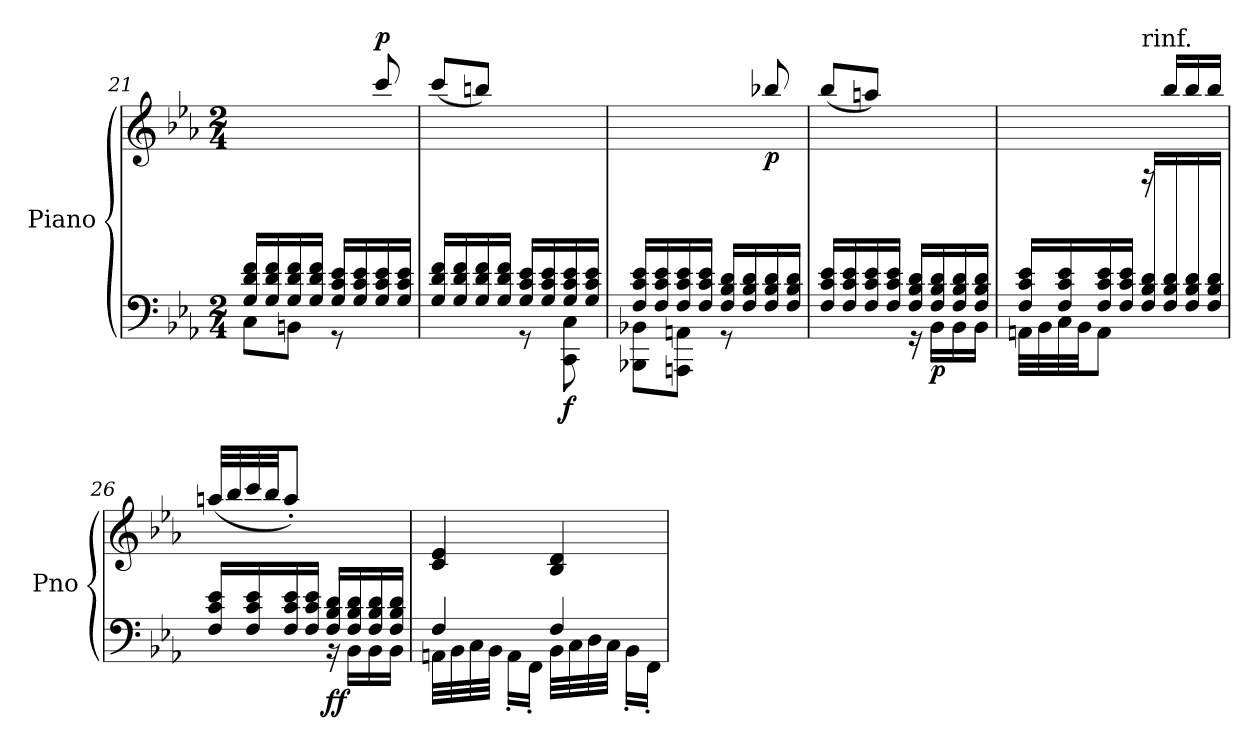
**kern	**kern	**dynam
*part1	*part1	*part1
*staff2	*staff1	*staff1/2
*I"Piano	*	*
*I'Pno	*	*
*clefF4	*clefG2	*
*k[b-e-a-]	*k[b-e-a-]	*
*E-:	*E-:	*
*M2/4	*M2/4	*
=21	=21	=21
*^	*	*
16G/ 16d/ 16f/LL	8C\L	4.ryy	.
16G/ 16d/ 16f/	.	.	.
16G/ 16d/ 16f/	8BBn\J	.	.
16G/ 16d/ 16f/JJ	.	.	.
16G/ 16c/ 16e-/LL	8rGG	.	.
16G/ 16c/ 16e-/	.	.	.
!	!	!	!LO:DY:a
16G/ 16c/ 16e-/	8ryy	8ccc/	p
16G/ 16c/ 16e-/JJ	.	.	.
=22	=22	=22	=22
16G/ 16d/ 16f/LL	4ryy	(8ccc/L	.
16G/ 16d/ 16f/	.	.	.
16G/ 16d/ 16f/	.	8bbn/J)	.
16G/ 16d/ 16f/JJ	.	.	.
16G/ 16c/ 16e-/LL	8rGG	4ryy	.
16G/ 16c/ 16e-/	.	.	.
!	!	!	!LO:DY:b=2
16G/ 16c/ 16e-/	8CC\ 8C\	.	f
16G/ 16c/ 16e-/JJ	.	.	.
!!LO:PB:g=z
=23	=23	=23	=23
16F/ 16c/ 16e-/LL	8BBB-X\ 8BB-X\L	4.ryy	.
16F/ 16c/ 16e-/	.	.	.
16F/ 16c/ 16e-/	8AAAn\ 8AAn\J	.	.
16F/ 16c/ 16e-/JJ	.	.	.
16F/ 16B-/ 16d/LL	8rGG	.	.
16F/ 16B-/ 16d/	.	.	.
!	!	!	!LO:DY:b
16F/ 16B-/ 16d/	8ryy	8bb-X/	p
16F/ 16B-/ 16d/JJ	.	.	.
=24	=24	=24	=24
16F/ 16c/ 16e-/LL	4ryy	(8bb-/L	.
16F/ 16c/ 16e-/	.	.	.
16F/ 16c/ 16e-/	.	8aan/J)	.
16F/ 16c/ 16e-/JJ	.	.	.
16F/ 16B-/ 16d/LL	16rGG	4ryy	.
!	!	!	!LO:DY:b=2
16F/ 16B-/ 16d/	16BB-\LL	.	p
16F/ 16B-/ 16d/	16BB-\	.	.
16F/ 16B-/ 16d/JJ	16BB-\JJ	.	.
=25	=25	=25	=25
16F/ 16c/ 16e-/LL	32AAn\LLL	4ryy	.
.	32BB-\	.	.
16F/ 16c/ 16e-/	32C\	.	.
.	32BB-\JJ	.	.
16F/ 16c/ 16e-/	8AA\J	.	.
16F/ 16c/ 16e-/JJ	.	.	.
!	!	!LO:TX:a:t=rinf.	!
16F/ 16B-/ 16d/LL	16rbbb	16ryy	.
16F/ 16B-/ 16d/	8.ryy	16bb-/LL	.
16F/ 16B-/ 16d/	.	16bb-/	.
16F/ 16B-/ 16d/JJ	.	16bb-/JJ	.
=26	=26	=26	=26
16F/ 16c/ 16e-/LL	4ryy	(32aan/LLL	.
.	.	32bb-/	.
16F/ 16c/ 16e-/	.	32ccc/	.
.	.	32bb-/JJ	.
16F/ 16c/ 16e-/	.	8aa'/J)	.
16F/ 16c/ 16e-/JJ	.	.	.
!	!	!	!LO:DY:b=2
!	!	!	!LO:DY:n=1:b
16F/ 16B-/ 16d/LL	16rBB	4ryy	f f
16F/ 16B-/ 16d/	16BB-\LL	.	.
16F/ 16B-/ 16d/	16BB-\	.	.
16F/ 16B-/ 16d/JJ	16BB-\JJ	.	.
=27	=27	=27	=27
4F/	32AAn\LLL	4c/ 4e-/	.
.	32BB-\	.	.
.	32C\	.	.
.	32BB-\JJJ	.	.
.	16AA'\LL	.	.
.	16FF'\JJ	.	.
4F/	32BB-\LLL	4B-/ 4d/	.
.	32C\	.	.
.	32D\	.	.
.	32C\JJJ	.	.
.	16BB-'\LL	.	.
.	16FF'\JJ	.	.
*v	*v	*	*
=	=	=
*-	*-	*-
